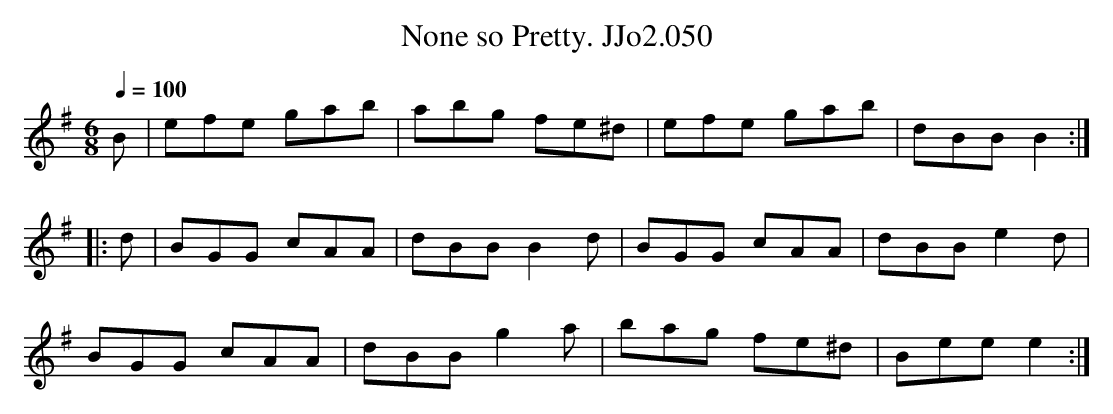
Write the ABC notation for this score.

X:1
T:None so Pretty. JJo2.050
M:6/8
L:1/8
Q:1/4=100
K:Em
B|efe gab|abg fe^d|efe gab|dBB B2:|
|:d|BGG cAA|dBB B2d|BGG cAA|dBB e2d|
BGG cAA|dBBg2a|bag fe^d|Beee2:|
